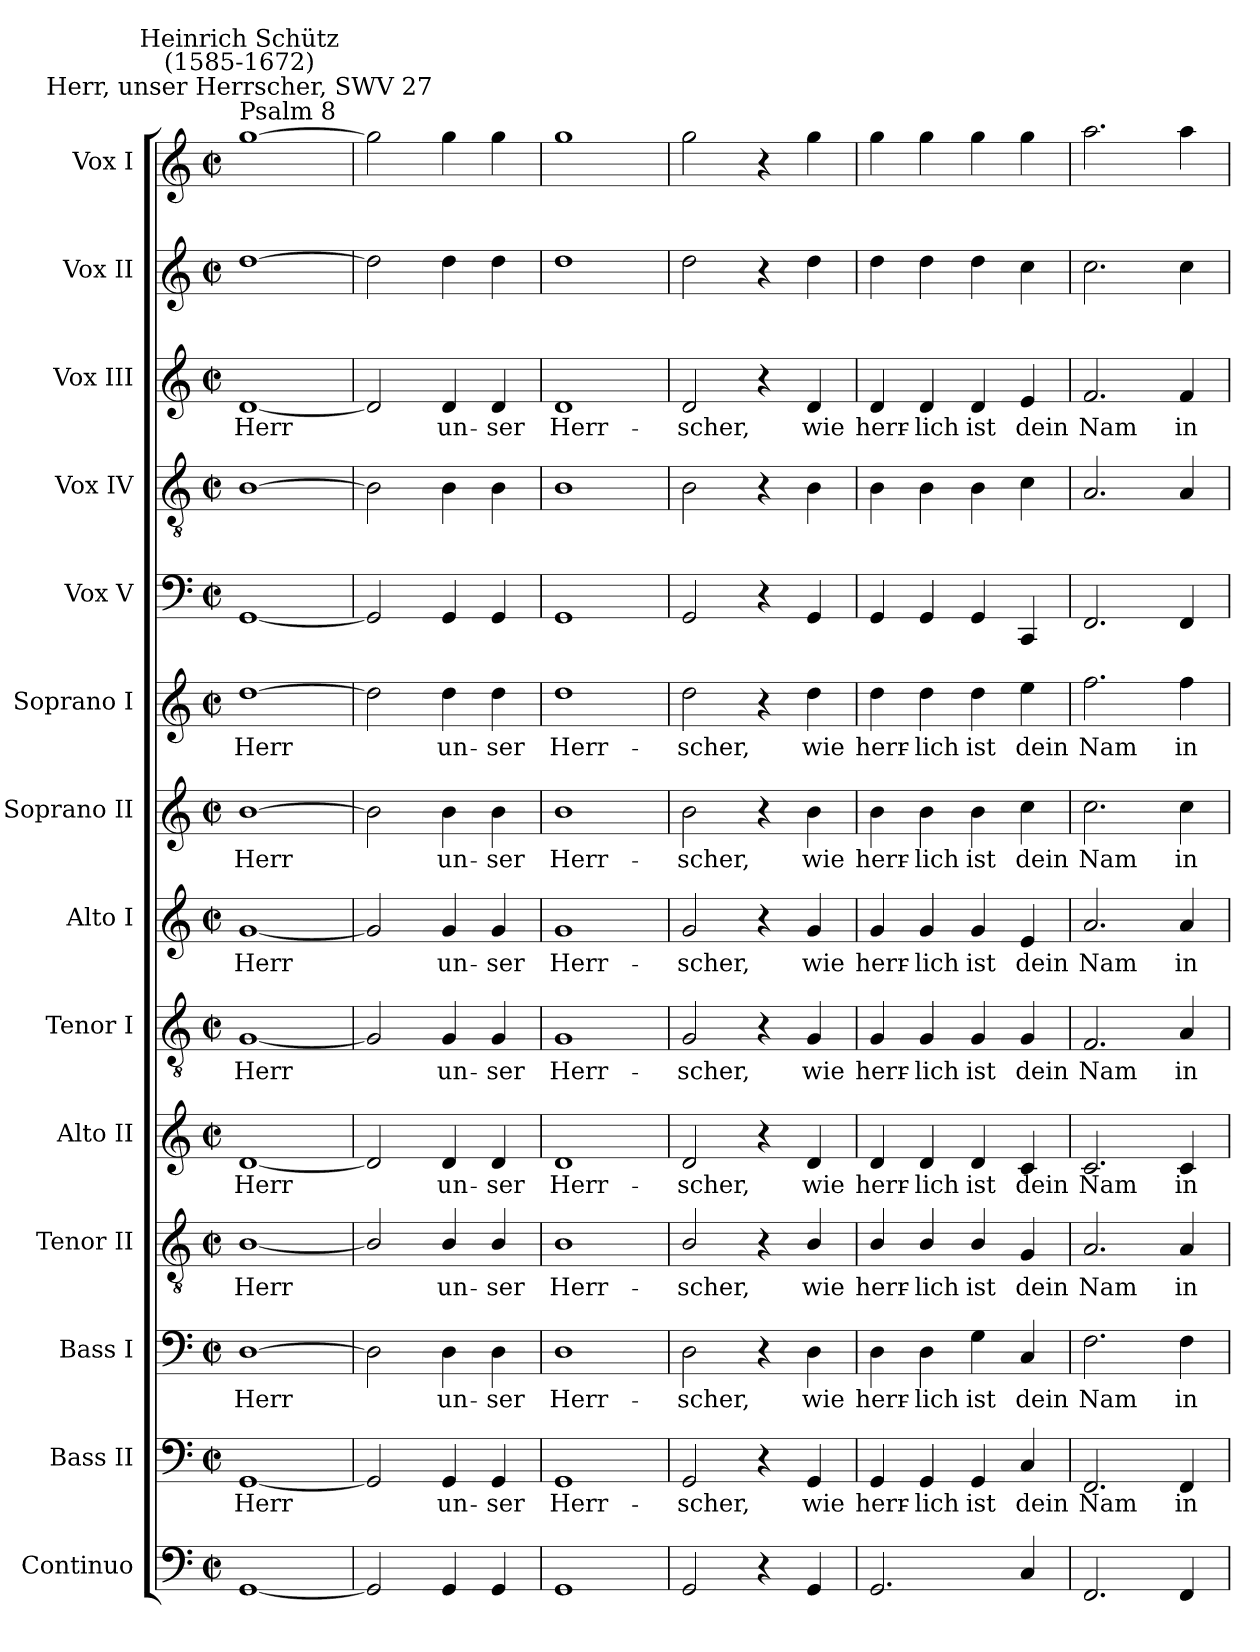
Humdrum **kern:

**kern	**kern	**text	**kern	**text	**kern	**text	**kern	**text	**kern	**text	**kern	**text	**kern	**text	**kern	**text	**kern	**kern	**kern	**text	**kern	**kern
*part14	*part13	*part13	*part12	*part12	*part11	*part11	*part10	*part10	*part9	*part9	*part8	*part8	*part7	*part7	*part6	*part6	*part5	*part4	*part3	*part3	*part2	*part1
*staff14	*staff13	*staff13	*staff12	*staff12	*staff11	*staff11	*staff10	*staff10	*staff9	*staff9	*staff8	*staff8	*staff7	*staff7	*staff6	*staff6	*staff5	*staff4	*staff3	*staff3	*staff2	*staff1
*I"Continuo	*I"Bass II	*	*I"Bass I	*	*I"Tenor II	*	*I"Alto II	*	*I"Tenor I	*	*I"Alto I	*	*I"Soprano II	*	*I"Soprano I	*	*I"Vox V	*I"Vox IV	*I"Vox III	*	*I"Vox II	*I"Vox I
*	*I'B	*	*I'B	*	*I'T	*	*I'A	*	*I'T	*	*I'A	*	*I'S	*	*I'S	*	*	*	*	*	*	*
*clefF4	*clefF4	*	*clefF4	*	*clefGv2	*	*clefG2	*	*clefGv2	*	*clefG2	*	*clefG2	*	*clefG2	*	*clefF4	*clefGv2	*clefG2	*	*clefG2	*clefG2
*k[]	*k[]	*	*k[]	*	*k[]	*	*k[]	*	*k[]	*	*k[]	*	*k[]	*	*k[]	*	*k[]	*k[]	*k[]	*	*k[]	*k[]
*C:	*C:	*	*C:	*	*C:	*	*C:	*	*C:	*	*C:	*	*C:	*	*C:	*	*C:	*C:	*C:	*	*C:	*C:
*M2/2	*M2/2	*	*M2/2	*	*M2/2	*	*M2/2	*	*M2/2	*	*M2/2	*	*M2/2	*	*M2/2	*	*M2/2	*M2/2	*M2/2	*	*M2/2	*M2/2
*met(c|)	*met(c|)	*	*met(c|)	*	*met(c|)	*	*met(c|)	*	*met(c|)	*	*met(c|)	*	*met(c|)	*	*met(c|)	*	*met(c|)	*met(c|)	*met(c|)	*	*met(c|)	*met(c|)
=1	=1	=1	=1	=1	=1	=1	=1	=1	=1	=1	=1	=1	=1	=1	=1	=1	=1	=1	=1	=1	=1	=1
!	!	!	!	!	!	!	!	!	!	!	!	!	!	!	!	!	!	!	!	!	!	!LO:TX:a:t=Psalm 8
!	!	!	!	!	!	!	!	!	!	!	!	!	!	!	!	!	!	!	!	!	!	!LO:TX:a:cj:t=Herr, unser Herrscher, SWV 27
!	!	!	!	!	!	!	!	!	!	!	!	!	!	!	!	!	!	!	!	!	!	!LO:TX:a:cj:t=Heinrich Schütz\n(1585-1672)
!	!	!LO:LY:b	!	!LO:LY:b	!	!LO:LY:b	!	!LO:LY:b	!	!LO:LY:b	!	!LO:LY:b	!	!LO:LY:b	!	!LO:LY:b	!	!	!	!LO:LY:b	!	!
[1GG	[1GG	Herr	[1D	Herr	[1B/	Herr	[1d	Herr	[1G	Herr	[1g	Herr	[1b	Herr	[1dd	Herr	[1GG	[1B	[1d	Herr	[1dd	[1gg
=2	=2	=2	=2	=2	=2	=2	=2	=2	=2	=2	=2	=2	=2	=2	=2	=2	=2	=2	=2	=2	=2	=2
2GG]	2GG]	.	2D]	.	2B/]	.	2d]	.	2G]	.	2g]	.	2b]	.	2dd]	.	2GG]	2B]	2d]	.	2dd]	2gg]
!	!	!LO:LY:b	!	!LO:LY:b	!	!LO:LY:b	!	!LO:LY:b	!	!LO:LY:b	!	!LO:LY:b	!	!LO:LY:b	!	!LO:LY:b	!	!	!	!LO:LY:b	!	!
4GG	4GG	un-	4D	un-	4B/	un-	4d	un-	4G	un-	4g	un-	4b	un-	4dd	un-	4GG	4B	4d	un-	4dd	4gg
!	!	!LO:LY:b	!	!LO:LY:b	!	!LO:LY:b	!	!LO:LY:b	!	!LO:LY:b	!	!LO:LY:b	!	!LO:LY:b	!	!LO:LY:b	!	!	!	!LO:LY:b	!	!
4GG	4GG	-ser	4D	-ser	4B/	-ser	4d	-ser	4G	-ser	4g	-ser	4b	-ser	4dd	-ser	4GG	4B	4d	-ser	4dd	4gg
=3	=3	=3	=3	=3	=3	=3	=3	=3	=3	=3	=3	=3	=3	=3	=3	=3	=3	=3	=3	=3	=3	=3
!	!	!LO:LY:b	!	!LO:LY:b	!	!LO:LY:b	!	!LO:LY:b	!	!LO:LY:b	!	!LO:LY:b	!	!LO:LY:b	!	!LO:LY:b	!	!	!	!LO:LY:b	!	!
1GG	1GG	Herr-	1D	Herr-	1B	Herr-	1d	Herr-	1G	Herr-	1g	Herr-	1b	Herr-	1dd	Herr-	1GG	1B	1d	Herr-	1dd	1gg
=4	=4	=4	=4	=4	=4	=4	=4	=4	=4	=4	=4	=4	=4	=4	=4	=4	=4	=4	=4	=4	=4	=4
!	!	!LO:LY:b	!	!LO:LY:b	!	!LO:LY:b	!	!LO:LY:b	!	!LO:LY:b	!	!LO:LY:b	!	!LO:LY:b	!	!LO:LY:b	!	!	!	!LO:LY:b	!	!
2GG	2GG	-scher,	2D	-scher,	2B/	-scher,	2d	-scher,	2G	-scher,	2g	-scher,	2b	-scher,	2dd	-scher,	2GG	2B	2d	-scher,	2dd	2gg
4r	4r	.	4r	.	4r	.	4r	.	4r	.	4r	.	4r	.	4r	.	4r	4r	4r	.	4r	4r
!	!	!LO:LY:b	!	!LO:LY:b	!	!LO:LY:b	!	!LO:LY:b	!	!LO:LY:b	!	!LO:LY:b	!	!LO:LY:b	!	!LO:LY:b	!	!	!	!LO:LY:b	!	!
4GG	4GG	wie	4D	wie	4B/	wie	4d	wie	4G	wie	4g	wie	4b	wie	4dd	wie	4GG	4B	4d	wie	4dd	4gg
=5	=5	=5	=5	=5	=5	=5	=5	=5	=5	=5	=5	=5	=5	=5	=5	=5	=5	=5	=5	=5	=5	=5
!	!	!LO:LY:b	!	!LO:LY:b	!	!LO:LY:b	!	!LO:LY:b	!	!LO:LY:b	!	!LO:LY:b	!	!LO:LY:b	!	!LO:LY:b	!	!	!	!LO:LY:b	!	!
2.GG	4GG	herr-	4D	herr-	4B/	herr-	4d	herr-	4G	herr-	4g	herr-	4b	herr-	4dd	herr-	4GG	4B	4d	herr-	4dd	4gg
!	!	!LO:LY:b	!	!LO:LY:b	!	!LO:LY:b	!	!LO:LY:b	!	!LO:LY:b	!	!LO:LY:b	!	!LO:LY:b	!	!LO:LY:b	!	!	!	!LO:LY:b	!	!
.	4GG	-lich	4D	-lich	4B/	-lich	4d	-lich	4G	-lich	4g	-lich	4b	-lich	4dd	-lich	4GG	4B	4d	-lich	4dd	4gg
!	!	!LO:LY:b	!	!LO:LY:b	!	!LO:LY:b	!	!LO:LY:b	!	!LO:LY:b	!	!LO:LY:b	!	!LO:LY:b	!	!LO:LY:b	!	!	!	!LO:LY:b	!	!
.	4GG	ist	4G	ist	4B/	ist	4d	ist	4G	ist	4g	ist	4b	ist	4dd	ist	4GG	4B	4d	ist	4dd	4gg
!	!	!LO:LY:b	!	!LO:LY:b	!	!LO:LY:b	!	!LO:LY:b	!	!LO:LY:b	!	!LO:LY:b	!	!LO:LY:b	!	!LO:LY:b	!	!	!	!LO:LY:b	!	!
4C	4C	dein	4C	dein	4G	dein	4c	dein	4G	dein	4e	dein	4cc	dein	4ee	dein	4CC	4c	4e	dein	4cc	4gg
=6	=6	=6	=6	=6	=6	=6	=6	=6	=6	=6	=6	=6	=6	=6	=6	=6	=6	=6	=6	=6	=6	=6
!	!	!LO:LY:b	!	!LO:LY:b	!	!LO:LY:b	!	!LO:LY:b	!	!LO:LY:b	!	!LO:LY:b	!	!LO:LY:b	!	!LO:LY:b	!	!	!	!LO:LY:b	!	!
2.FF	2.FF	Nam	2.F	Nam	2.A	Nam	2.c	Nam	2.F	Nam	2.a	Nam	2.cc	Nam	2.ff	Nam	2.FF	2.A	2.f	Nam	2.cc	2.aa
!	!	!LO:LY:b	!	!LO:LY:b	!	!LO:LY:b	!	!LO:LY:b	!	!LO:LY:b	!	!LO:LY:b	!	!LO:LY:b	!	!LO:LY:b	!	!	!	!LO:LY:b	!	!
4FF	4FF	in	4F	in	4A	in	4c	in	4A	in	4a	in	4cc	in	4ff	in	4FF	4A	4f	in	4cc	4aa
=	=	=	=	=	=	=	=	=	=	=	=	=	=	=	=	=	=	=	=	=	=	=
*-	*-	*-	*-	*-	*-	*-	*-	*-	*-	*-	*-	*-	*-	*-	*-	*-	*-	*-	*-	*-	*-	*-
